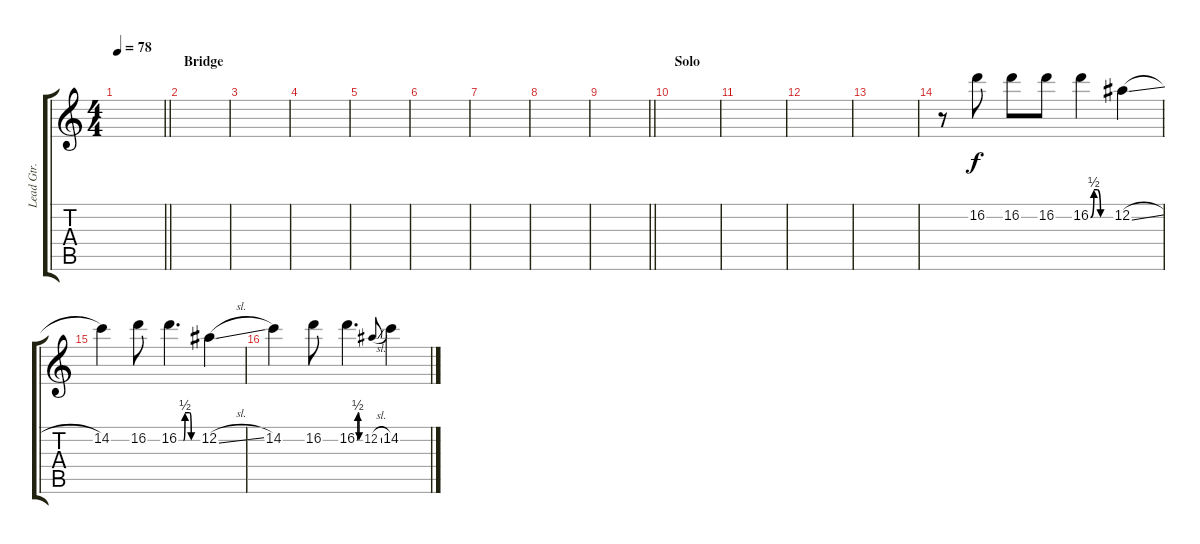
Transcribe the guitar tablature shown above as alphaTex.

\track ("Lead Gtr. 2" "Lead Gtr. ") {instrument distortionguitar}
\staff {score tabs}
\tuning (Eb4 Bb3 Gb3 Db3 Ab2 Eb2) {hide}
\ts (4 4)
\tempo 78
\clef g2
\barLineRight lightlight
\ks c
|
\section ("" "Bridge")
|
|
|
|
|
|
|
\barLineRight lightlight
|
\section ("" "Solo")
|
|
|
|
r.8 16.2.8 16.2.8 16.2.8 16.2{be (custom 0 0 10 2 20 2 30 0 60 0)}.4 12.2{sl}.4 |
14.2.4 16.2.8 16.2{be (custom 0 0 15 0 20 2 35 2 40 0 60 0)}.4{d} 12.2{sl}.4 |
14.2.4 16.2.8 16.2{be (custom 0 0 15 0 20 2 35 2 40 0 60 0)}.4{d} 12.2{sl}.8{gr onbeat} 14.2{sl}.4
